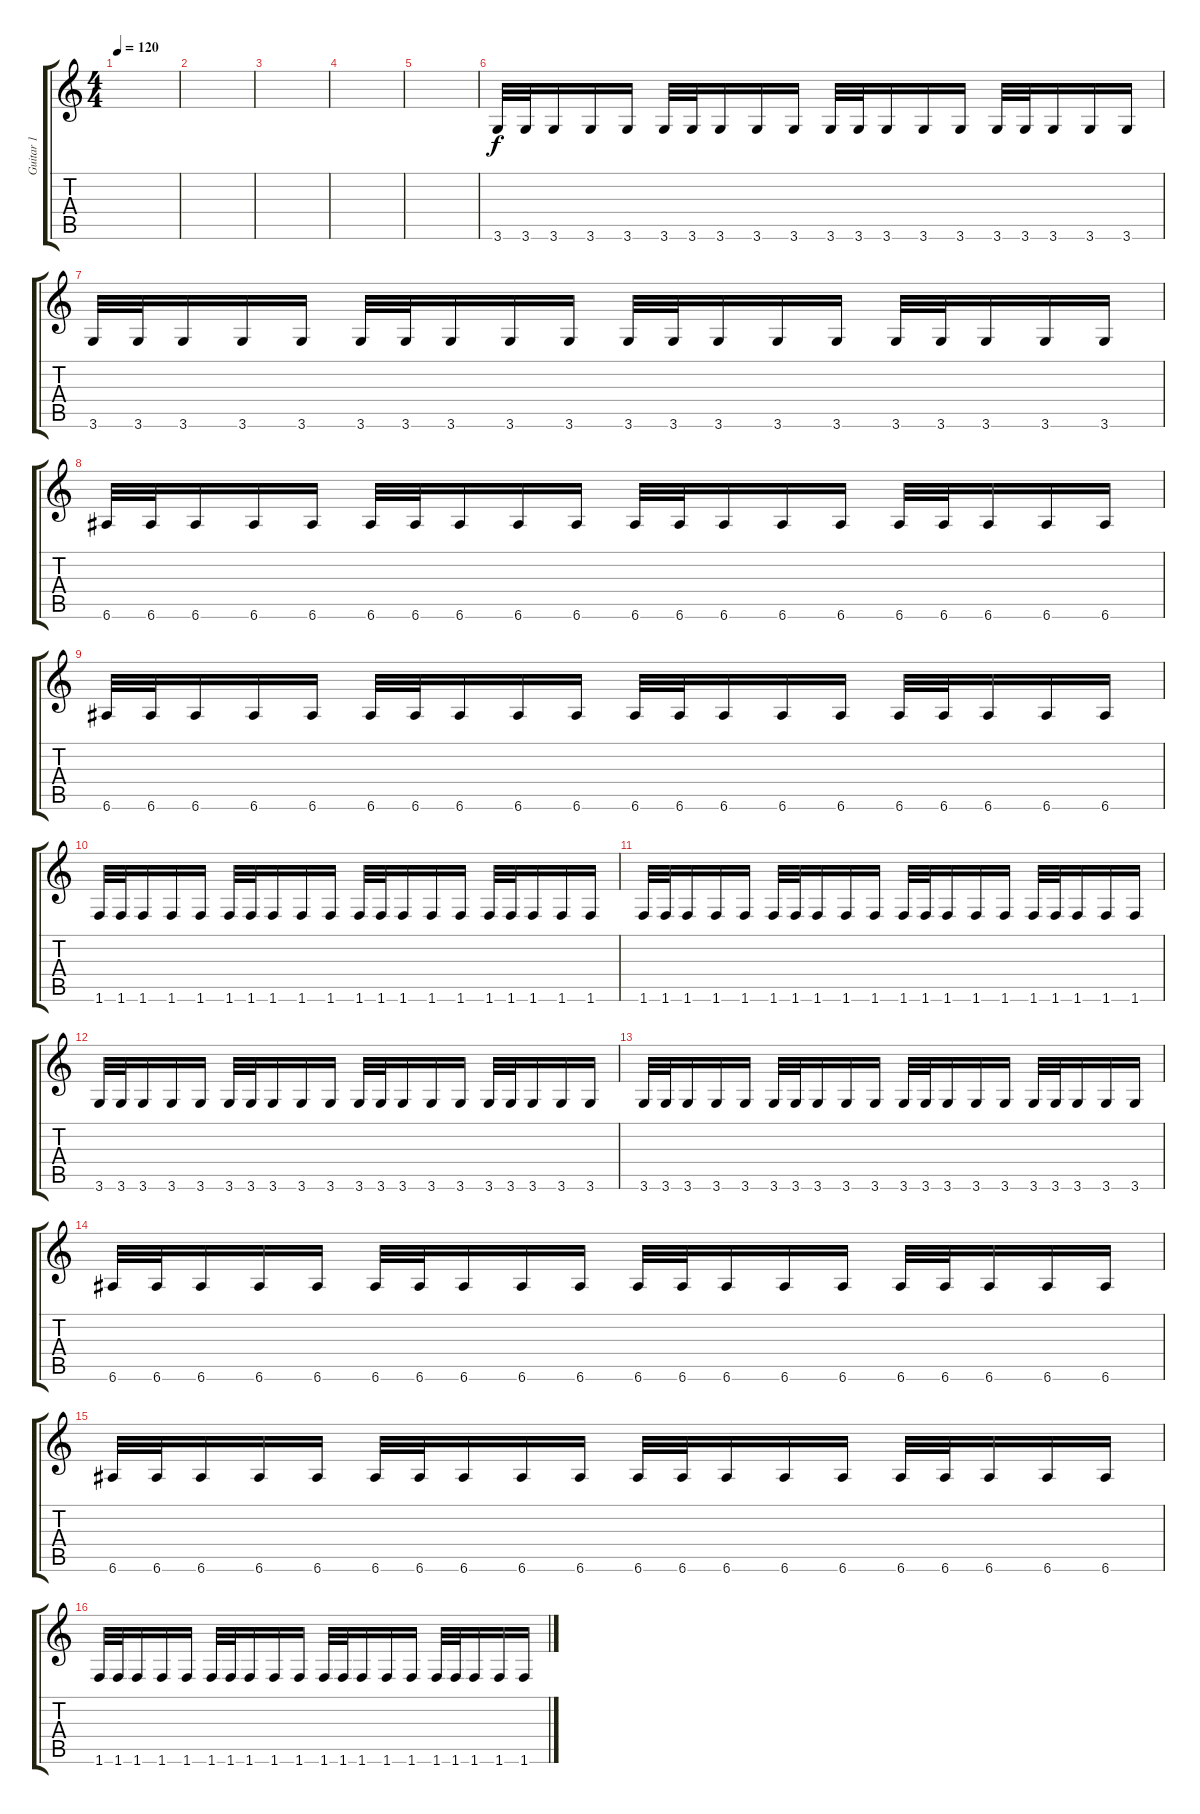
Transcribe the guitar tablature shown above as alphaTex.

\track ("Guitar 1" "Guitar 1") {instrument distortionguitar}
\staff {score tabs}
\tuning (E4 B3 G3 D3 A2 E2) {hide}
\ts (4 4)
\tempo 120
\clef g2
\ks c
|
|
|
|
|
3.6.32 3.6.32 3.6.16 3.6.16 3.6.16 3.6.32 3.6.32 3.6.16 3.6.16 3.6.16 3.6.32 3.6.32 3.6.16 3.6.16 3.6.16 3.6.32 3.6.32 3.6.16 3.6.16 3.6.16 |
3.6.32 3.6.32 3.6.16 3.6.16 3.6.16 3.6.32 3.6.32 3.6.16 3.6.16 3.6.16 3.6.32 3.6.32 3.6.16 3.6.16 3.6.16 3.6.32 3.6.32 3.6.16 3.6.16 3.6.16 |
6.6.32 6.6.32 6.6.16 6.6.16 6.6.16 6.6.32 6.6.32 6.6.16 6.6.16 6.6.16 6.6.32 6.6.32 6.6.16 6.6.16 6.6.16 6.6.32 6.6.32 6.6.16 6.6.16 6.6.16 |
6.6.32 6.6.32 6.6.16 6.6.16 6.6.16 6.6.32 6.6.32 6.6.16 6.6.16 6.6.16 6.6.32 6.6.32 6.6.16 6.6.16 6.6.16 6.6.32 6.6.32 6.6.16 6.6.16 6.6.16 |
1.6.32 1.6.32 1.6.16 1.6.16 1.6.16 1.6.32 1.6.32 1.6.16 1.6.16 1.6.16 1.6.32 1.6.32 1.6.16 1.6.16 1.6.16 1.6.32 1.6.32 1.6.16 1.6.16 1.6.16 |
1.6.32 1.6.32 1.6.16 1.6.16 1.6.16 1.6.32 1.6.32 1.6.16 1.6.16 1.6.16 1.6.32 1.6.32 1.6.16 1.6.16 1.6.16 1.6.32 1.6.32 1.6.16 1.6.16 1.6.16 |
3.6.32 3.6.32 3.6.16 3.6.16 3.6.16 3.6.32 3.6.32 3.6.16 3.6.16 3.6.16 3.6.32 3.6.32 3.6.16 3.6.16 3.6.16 3.6.32 3.6.32 3.6.16 3.6.16 3.6.16 |
3.6.32 3.6.32 3.6.16 3.6.16 3.6.16 3.6.32 3.6.32 3.6.16 3.6.16 3.6.16 3.6.32 3.6.32 3.6.16 3.6.16 3.6.16 3.6.32 3.6.32 3.6.16 3.6.16 3.6.16 |
6.6.32 6.6.32 6.6.16 6.6.16 6.6.16 6.6.32 6.6.32 6.6.16 6.6.16 6.6.16 6.6.32 6.6.32 6.6.16 6.6.16 6.6.16 6.6.32 6.6.32 6.6.16 6.6.16 6.6.16 |
6.6.32 6.6.32 6.6.16 6.6.16 6.6.16 6.6.32 6.6.32 6.6.16 6.6.16 6.6.16 6.6.32 6.6.32 6.6.16 6.6.16 6.6.16 6.6.32 6.6.32 6.6.16 6.6.16 6.6.16 |
1.6.32 1.6.32 1.6.16 1.6.16 1.6.16 1.6.32 1.6.32 1.6.16 1.6.16 1.6.16 1.6.32 1.6.32 1.6.16 1.6.16 1.6.16 1.6.32 1.6.32 1.6.16 1.6.16 1.6.16
